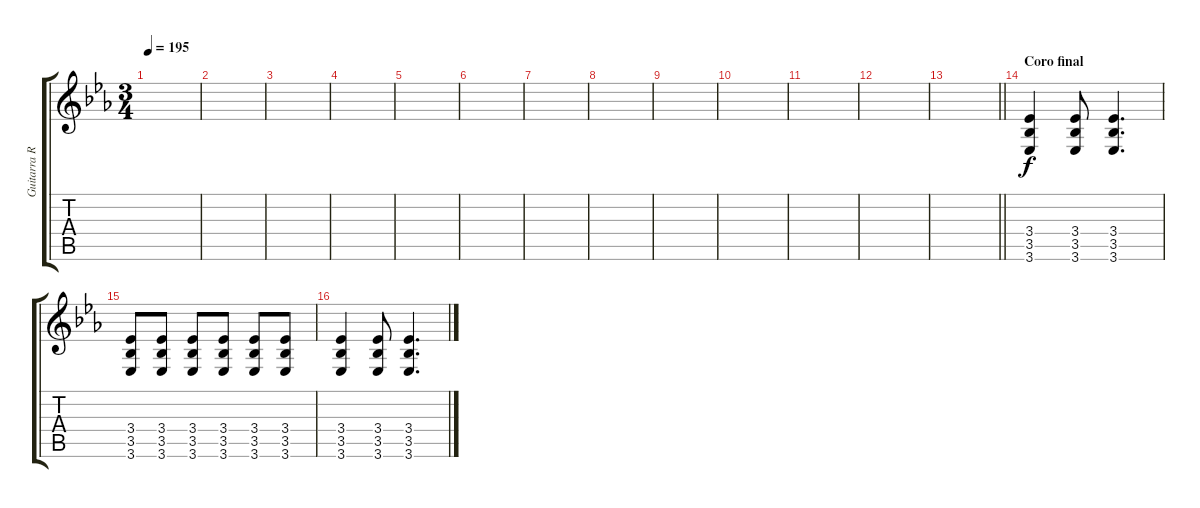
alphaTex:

\track ("Guitarra Rítmica" "Guitarra R") {instrument distortionguitar}
\staff {score tabs}
\tuning (D4 A3 F3 C3 G2 C2) {hide}
\ts (3 4)
\tempo 195
\clef g2
\ks eb
|
|
|
|
|
|
|
|
|
|
|
|
\barLineRight lightlight
|
\section ("" "Coro final")
(3.4 3.5 3.6).4 (3.4 3.5 3.6).8 (3.4 3.5 3.6).4{d} |
(3.4 3.5 3.6).8 (3.4 3.5 3.6).8 (3.4 3.5 3.6).8 (3.4 3.5 3.6).8 (3.4 3.5 3.6).8 (3.4 3.5 3.6).8 |
(3.4 3.5 3.6).4 (3.4 3.5 3.6).8 (3.4 3.5 3.6).4{d}
